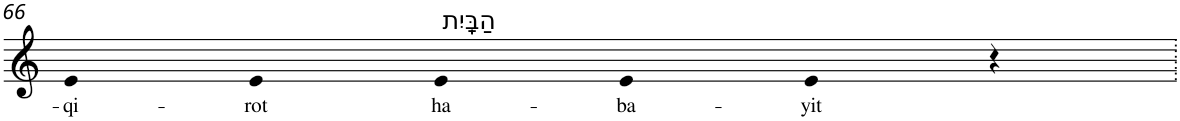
**kern	**text
*part1	*part1
*staff1	*staff1
*I"Piano	*
*I'Pno	*
!!LO:PB:g=z
*clefG2	*
*k[]	*
=66	=66
!	!LO:LY:b
4e	-qi-
!	!LO:LY:b
4e	-rot
!LO:TX:a:t=הַבָּֽיִת	!
!	!LO:LY:b
4e	ha-
!	!LO:LY:b
4e	-ba-
!	!LO:LY:b
4e	-yit
4r	.
=.	=.
*-	*-
